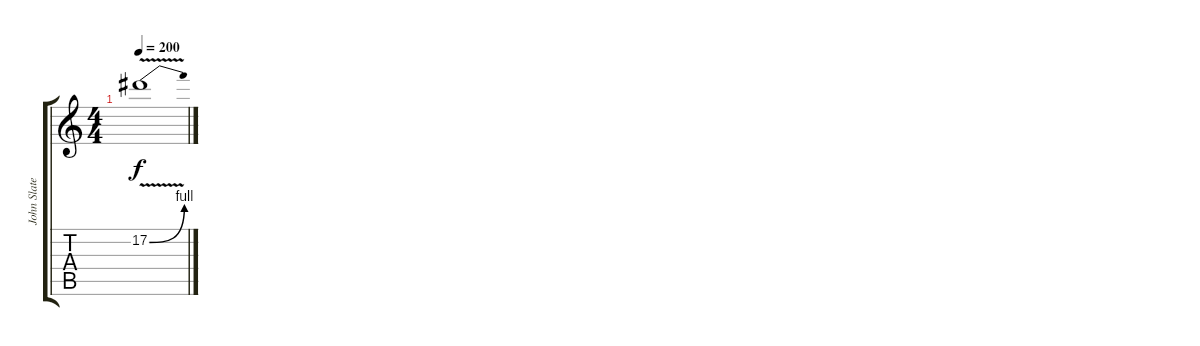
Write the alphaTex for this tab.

\track ("John Slater" "John Slate") {instrument distortionguitar}
\staff {score tabs}
\tuning (Eb4 Bb3 Gb3 Db3 Ab2 Db2) {hide}
\ts (4 4)
\tempo 200
\clef g2
\ks c
17.2{be (bend 0 0 60 4) v}.1{dy f}
